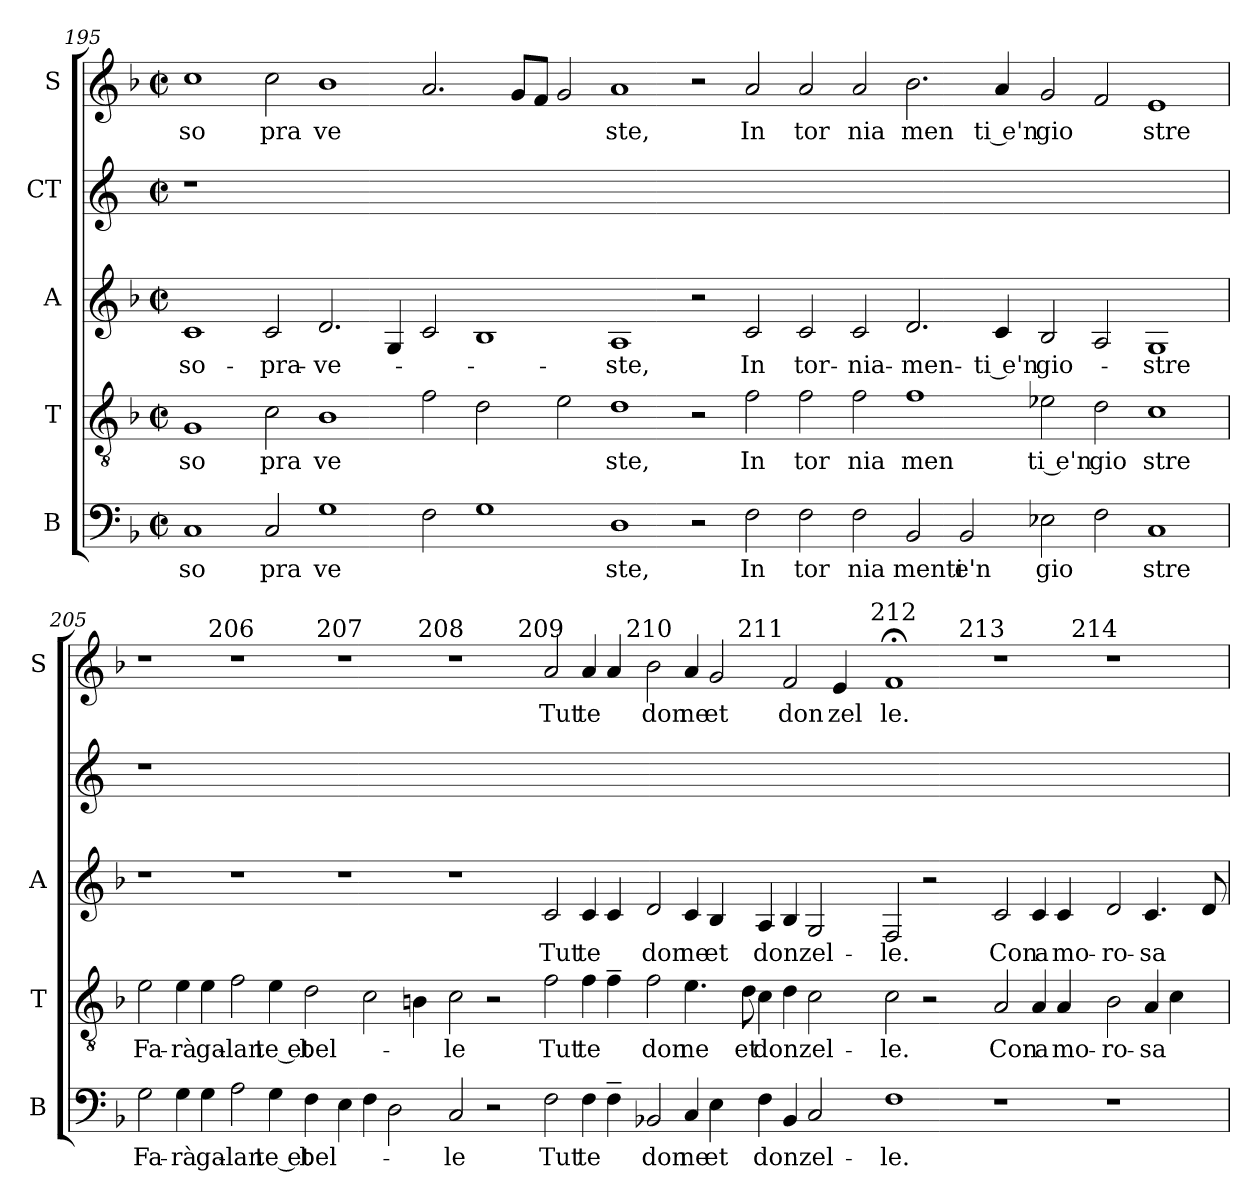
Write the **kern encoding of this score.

**kern	**text	**kern	**text	**kern	**text	**kern	**kern	**text
*part5	*part5	*part4	*part4	*part3	*part3	*part2	*part1	*part1
*staff5	*staff5	*staff4	*staff4	*staff3	*staff3	*staff2	*staff1	*staff1
*I"B	*	*I"T	*	*I"A	*	*I"CT	*I"S	*
*I'B	*	*I'T	*	*I'A	*	*	*I'S	*
!!LO:PB:g=z
*clefF4	*	*clefGv2	*	*clefG2	*	*clefG2	*clefG2	*
*k[b-]	*	*k[b-]	*	*k[b-]	*	*	*k[b-]	*
*F:	*	*F:	*	*F:	*	*	*F:	*
*M2/2	*	*M2/2	*	*M2/2	*	*M2/2	*M2/2	*
*met(c|)	*	*met(c|)	*	*met(c|)	*	*met(c|)	*met(c|)	*
=195	=195	=195	=195	=195	=195	=195	=195	=195
!	!LO:LY:b:cj	!	!LO:LY:b:cj	!	!LO:LY:b:cj	!	!	!LO:LY:b:cj
1C	so	1G	so	1c	so-	1r	1cc	so
!	!LO:LY:b:cj	!	!LO:LY:b:cj	!	!LO:LY:b:cj	!	!	!LO:LY:b:cj
2C/	pra	2c\	pra	2c/	-pra-	000ryy	2cc\	pra
!	!LO:LY:b:cj	!	!LO:LY:b:cj	!	!LO:LY:b:cj	!	!	!LO:LY:b:cj
1G	ve	1B-	ve	2.d/	-ve-	.	1b-	ve
.	.	.	.	4G/	.	.	.	.
2F\	.	2f\	.	2c/	.	.	2.a/	.
1G	.	2d\	.	1B-	.	.	.	.
.	.	.	.	.	.	.	8g/L	.
.	.	.	.	.	.	.	8f/J	.
.	.	2e\	.	.	.	.	2g/	.
!	!LO:LY:b:cj	!	!LO:LY:b:cj	!	!LO:LY:b:cj	!	!	!LO:LY:b:cj
1D	ste,	1d	ste,	1A	-ste,	.	1a	ste,
2r	.	2r	.	2r	.	.	2r	.
!	!LO:LY:b:cj	!	!LO:LY:b:cj	!	!LO:LY:b:cj	!	!	!LO:LY:b:cj
2F\	In	2f\	In	2c/	In	.	2a/	In
!	!LO:LY:b:cj	!	!LO:LY:b:cj	!	!LO:LY:b:cj	!	!	!LO:LY:b:cj
2F\	tor	2f\	tor	2c/	tor-	.	2a/	tor
!	!LO:LY:b:cj	!	!LO:LY:b:cj	!	!LO:LY:b:cj	!	!	!LO:LY:b:cj
2F\	nia	2f\	nia	2c/	-nia-	.	2a/	nia
!	!LO:LY:b:cj	!	!LO:LY:b:cj	!	!LO:LY:b:cj	!	!	!LO:LY:b:cj
2BB-/	menti	1f	men	2.d/	-men-	.	2.b-\	men
!	!LO:LY:b	!	!	!	!	!	!	!
2BB-/	e'n	.	.	.	.	.	.	.
!	!	!	!	!	!LO:LY:b:rj	!	!	!LO:LY:b:rj
.	.	.	.	4c/	-ti e'n	.	4a/	ti e'n
!	!LO:LY:b	!	!LO:LY:b:rj	!	!LO:LY:b	!	!	!LO:LY:b
2E-X\	gio	2e-X\	ti e'n	2B-/	gio-	.	2g/	gio
!	!	!	!LO:LY:b:cj	!	!	!	!	!
2F\	.	2d\	gio	2A/	.	.	2f/	.
!	!LO:LY:b:cj	!	!LO:LY:b:cj	!	!LO:LY:b:cj	!	!	!LO:LY:b:cj
1C	stre	1c	stre	1G	-stre	1ryy	1e	stre
!!LO:LB:g=z
=205	=205	=205	=205	=205	=205	=205	=205	=205
!	!LO:LY:b:cj	!	!LO:LY:b:cj	!	!	!	!	!
*	*	*	*	*	*	*	*^	*
*	*	*	*	*	*	*	*	*^	*
*	*	*	*	*	*	*	*	*	*^	*
*	*	*	*	*	*	*	*	*	*	*^	*
*	*	*	*	*	*	*	*	*	*	*	*^	*
*	*	*	*	*	*	*	*	*	*	*	*	*^	*
2G\	Fa-	2e\	Fa-	1r	.	1r	1r	2ryy	1ryy	1ryy	1ryy	1ryy	1ryy	.
!	!LO:LY:b:cj	!	!LO:LY:b:cj	!	!	!	!	!	!	!	!	!	!	!
4G\	-rà	4e\	-rà	.	.	.	.	4ryy	.	.	.	.	.	.
!	!LO:LY:b:cj	!	!LO:LY:b:cj	!	!	!	!	!	!	!	!	!	!	!
4G\	ga-	4e\	ga-	.	.	.	.	32ryy	.	.	.	.	.	.
!	!	!	!	!	!	!	!	!LO:TX:a:t=206	!	!	!	!	!	!
.	.	.	.	.	.	.	.	1ryy	.	.	.	.	.	.
!	!LO:LY:b:cj	!	!LO:LY:b:cj	!	!	!	!	!	!	!	!	!	!	!
2A\	-lan-	2f\	-lan-	1r	.	000ryy	1r	.	2ryy	1ryy	1ryy	1ryy	1ryy	.
!	!LO:LY:b:rj	!	!LO:LY:b:rj	!	!	!	!	!	!	!	!	!	!	!
4G\	-te et	4e\	-te et	.	.	.	.	.	4ryy	.	.	.	.	.
!	!LO:LY:b	!	!LO:LY:b	!	!	!	!	!	!	!	!	!	!	!
4F\	bel-	2d\	bel-	.	.	.	.	.	32.ryy	.	.	.	.	.
.	.	.	.	.	.	.	.	1ryy	.	.	.	.	.	.
!	!	!	!	!	!	!	!	!	!LO:TX:a:t=207	!	!	!	!	!
.	.	.	.	.	.	.	.	.	1ryy	.	.	.	.	.
4E\	.	.	.	1r	.	.	1r	.	.	2ryy	1ryy	1ryy	1ryy	.
4F\	.	2c\	.	.	.	.	.	.	.	.	.	.	.	.
2D\	.	.	.	.	.	.	.	.	.	4ryy	.	.	.	.
.	.	4B\	.	.	.	.	.	.	.	64ryy	.	.	.	.
!	!	!	!	!	!	!	!	!	!	!LO:TX:a:t=208	!	!	!	!
.	.	.	.	.	.	.	.	.	.	1ryy	.	.	.	.
.	.	.	.	.	.	.	.	1ryy	.	.	.	.	.	.
.	.	.	.	.	.	.	.	.	1ryy	.	.	.	.	.
!	!LO:LY:b:cj	!	!LO:LY:b:cj	!	!	!	!	!	!	!	!	!	!	!
2C/	-le	2c\	-le	1r	.	.	1r	.	.	.	1ryy	1ryy	1ryy	.
2r	.	2r	.	.	.	.	.	.	.	.	.	.	.	.
.	.	.	.	.	.	.	.	.	.	1ryy	.	.	.	.
!	!	!	!	!	!	!	!	!LO:TX:a:t=209	!	!	!	!	!	!
.	.	.	.	.	.	.	.	1ryy	.	.	.	.	.	.
.	.	.	.	.	.	.	.	.	1ryy	.	.	.	.	.
!	!LO:LY:b:cj	!	!LO:LY:b:cj	!	!LO:LY:b:cj	!	!	!	!	!	!	!	!	!LO:LY:b:cj
2F\	Tut-	2f\	Tut-	2c/	Tut-	.	2a/	.	.	.	2ryy	1ryy	1ryy	Tut
!	!LO:LY:b:cj	!	!LO:LY:b:cj	!	!LO:LY:b:cj	!	!	!	!	!	!	!	!	!LO:LY:b:cj
4F\	-te	4f\	-te	4c/	-te	.	4a/	.	.	.	4ryy	.	.	te
4F~>\	.	4f~>\	.	4c/	.	.	4a/	.	.	.	16ryy	.	.	.
.	.	.	.	.	.	.	.	.	.	1ryy	.	.	.	.
.	.	.	.	.	.	.	.	1ryy	.	.	.	.	.	.
.	.	.	.	.	.	.	.	.	1ryy	.	.	.	.	.
!	!	!	!	!	!	!	!	!	!	!	!LO:TX:a:t=210	!	!	!
.	.	.	.	.	.	.	.	.	.	.	1ryy	.	.	.
!	!LO:LY:b:cj	!	!LO:LY:b:cj	!	!LO:LY:b:cj	!	!	!	!	!	!	!	!	!LO:LY:b:cj
2BB-X/	don-	2f\	don-	2d/	don-	.	2b-\	.	.	.	.	2ryy	1ryy	don
!	!LO:LY:b:cj	!	!LO:LY:b:cj	!	!LO:LY:b:cj	!	!	!	!	!	!	!	!	!LO:LY:b:cj
4C/	-ne	4.e\	-ne	4c/	-ne	.	4a/	.	.	.	.	4ryy	.	ne
!	!LO:LY:b:cj	!	!	!	!LO:LY:b:cj	!	!	!	!	!	!	!	!	!LO:LY:b:cj
4E\	et	.	.	4B-/	et	.	2g/	.	.	.	.	16..ryy	.	et
.	.	.	.	.	.	.	.	.	.	1ryy	.	.	.	.
.	.	.	.	.	.	.	.	1ryy	.	.	.	.	.	.
.	.	.	.	.	.	.	.	.	1ryy	.	.	.	.	.
.	.	.	.	.	.	.	.	.	.	.	1ryy	.	.	.
!	!	!	!	!	!	!	!	!	!	!	!	!LO:TX:a:t=211	!	!
.	.	.	.	.	.	.	.	.	.	.	.	1ryy	.	.
!	!	!	!LO:LY:b:cj	!	!	!	!	!	!	!	!	!	!	!
.	.	8d\	et	.	.	.	.	.	.	.	.	.	.	.
!	!LO:LY:b	!	!LO:LY:b	!	!LO:LY:b	!	!	!	!	!	!	!	!	!
4F\	donzel-	4c\	donzel-	4A/	donzel-	.	.	.	.	.	.	.	2ryy	.
!	!	!	!	!	!	!	!	!	!	!	!	!	!	!LO:LY:b:cj
4BB-/	.	4d\	.	4B-/	.	.	2f/	.	.	.	.	.	.	don
2C/	.	2c\	.	2G/	.	.	.	.	.	.	.	.	4ryy	.
!	!	!	!	!	!	!	!	!	!	!	!	!	!	!LO:LY:b:cj
.	.	.	.	.	.	.	4e/	.	.	.	.	.	8ryy	zel
.	.	.	.	.	.	.	.	.	.	1ryy	.	.	.	.
.	.	.	.	.	.	.	.	1ryy	.	.	.	.	.	.
.	.	.	.	.	.	.	.	.	1ryy	.	.	.	.	.
.	.	.	.	.	.	.	.	.	.	.	1ryy	.	.	.
.	.	.	.	.	.	.	.	.	.	.	.	1ryy	.	.
.	.	.	.	.	.	.	.	.	.	.	.	.	64ryy	.
!	!	!	!	!	!	!	!	!	!	!	!	!	!LO:TX:a:t=212	!
.	.	.	.	.	.	.	.	.	.	.	.	.	1ryy	.
!	!LO:LY:b:cj	!	!LO:LY:b:cj	!	!LO:LY:b:cj	!	!	!	!	!	!	!	!	!LO:LY:b:cj
1F	-le.	2c\	-le.	2F/	-le.	.	1f;<	.	.	.	.	.	.	le.
.	.	2r	.	2r	.	.	.	.	.	.	.	.	.	.
.	.	.	.	.	.	.	.	.	.	1ryy	.	.	.	.
.	.	.	.	.	.	.	.	1ryy	.	.	.	.	.	.
!	!	!	!	!	!	!	!	!	!LO:TX:a:t=213	!	!	!	!	!
.	.	.	.	.	.	.	.	.	1ryy	.	.	.	.	.
.	.	.	.	.	.	.	.	.	.	.	1ryy	.	.	.
.	.	.	.	.	.	.	.	.	.	.	.	1ryy	.	.
.	.	.	.	.	.	.	.	.	.	.	.	.	1ryy	.
!	!	!	!LO:LY:b:cj	!	!LO:LY:b:cj	!	!	!	!	!	!	!	!	!
1r	.	2A/	Con	2c/	Con	.	1r	.	.	.	.	.	.	.
!	!	!	!LO:LY:b:cj	!	!LO:LY:b:cj	!	!	!	!	!	!	!	!	!
.	.	4A/	a	4c/	a	.	.	.	.	.	.	.	.	.
!	!	!	!LO:LY:b:cj	!	!LO:LY:b:cj	!	!	!	!	!	!	!	!	!
.	.	4A/	mo-	4c/	mo-	.	.	.	.	.	.	.	.	.
.	.	.	.	.	.	.	.	.	.	1ryy	.	.	.	.
.	.	.	.	.	.	.	.	1ryy	.	.	.	.	.	.
!	!	!	!	!	!	!	!	!	!LO:TX:a:t=214	!	!	!	!	!
.	.	.	.	.	.	.	.	.	1ryy	.	.	.	.	.
.	.	.	.	.	.	.	.	.	.	.	1ryy	.	.	.
.	.	.	.	.	.	.	.	.	.	.	.	1ryy	.	.
.	.	.	.	.	.	.	.	.	.	.	.	.	1ryy	.
!	!	!	!LO:LY:b:cj	!	!LO:LY:b:cj	!	!	!	!	!	!	!	!	!
1r	.	2B\	-ro-	2d/	-ro-	1ryy	1r	.	.	.	.	.	.	.
!	!	!	!LO:LY:b:cj	!	!LO:LY:b:cj	!	!	!	!	!	!	!	!	!
.	.	4A/	-sa	4.c/	-sa	.	.	.	.	.	.	.	.	.
.	.	4c\	.	.	.	.	.	.	.	.	.	.	.	.
.	.	.	.	.	.	.	.	.	.	8...ryy	.	.	.	.
.	.	.	.	.	.	.	.	8..ryy	.	.	.	.	.	.
.	.	.	.	.	.	.	.	.	8ryy	.	.	.	.	.
.	.	.	.	.	.	.	.	.	.	.	8.ryy	.	.	.
.	.	.	.	.	.	.	.	.	.	.	.	8ryy	.	.
.	.	.	.	8d/	.	.	.	.	.	.	.	.	.	.
.	.	.	.	.	.	.	.	.	.	.	.	.	16..ryy	.
.	.	.	.	.	.	.	.	.	16ryy	.	.	.	.	.
.	.	.	.	.	.	.	.	.	64ryy	.	.	64ryy	.	.
*	*	*	*	*	*	*	*v	*v	*v	*v	*v	*v	*v	*
=	=	=	=	=	=	=	=	=
*-	*-	*-	*-	*-	*-	*-	*-	*-
